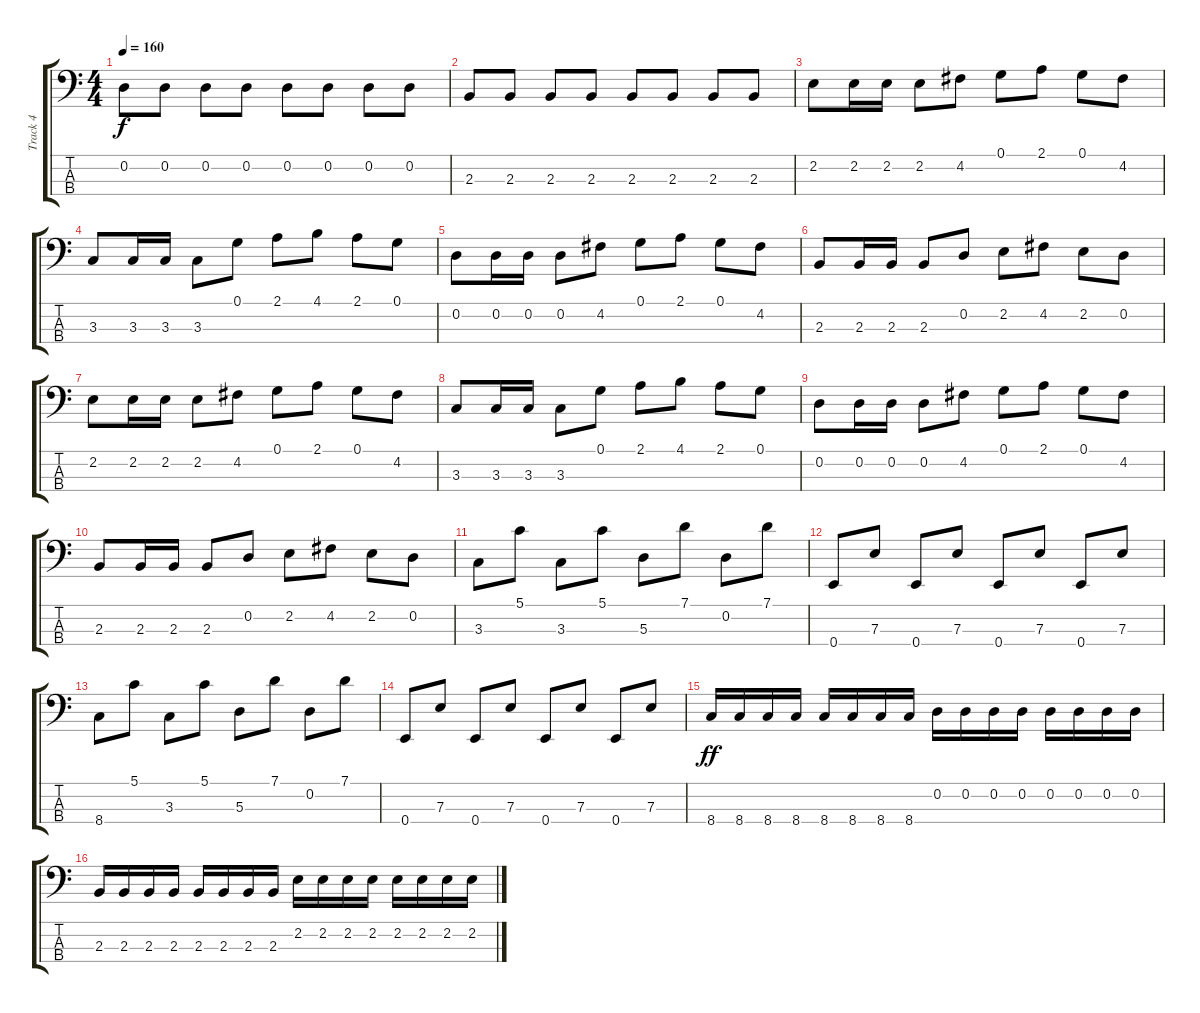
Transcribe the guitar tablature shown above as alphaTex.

\track ("Track 4" "Track 4") {instrument electricbasspick}
\staff {score tabs}
\tuning (G2 D2 A1 E1) {hide}
\ts (4 4)
\tempo 160
\clef f4
\ks c
0.2.8{dy f} 0.2.8 0.2.8 0.2.8 0.2.8 0.2.8 0.2.8 0.2.8 |
2.3.8 2.3.8 2.3.8 2.3.8 2.3.8 2.3.8 2.3.8 2.3.8 |
2.2.8 2.2.16 2.2.16 2.2.8 4.2.8 0.1.8 2.1.8 0.1.8 4.2.8 |
3.3.8 3.3.16 3.3.16 3.3.8 0.1.8 2.1.8 4.1.8 2.1.8 0.1.8 |
0.2.8 0.2.16 0.2.16 0.2.8 4.2.8 0.1.8 2.1.8 0.1.8 4.2.8 |
2.3.8 2.3.16 2.3.16 2.3.8 0.2.8 2.2.8 4.2.8 2.2.8 0.2.8 |
2.2.8 2.2.16 2.2.16 2.2.8 4.2.8 0.1.8 2.1.8 0.1.8 4.2.8 |
3.3.8 3.3.16 3.3.16 3.3.8 0.1.8 2.1.8 4.1.8 2.1.8 0.1.8 |
0.2.8 0.2.16 0.2.16 0.2.8 4.2.8 0.1.8 2.1.8 0.1.8 4.2.8 |
2.3.8 2.3.16 2.3.16 2.3.8 0.2.8 2.2.8 4.2.8 2.2.8 0.2.8 |
3.3.8 5.1.8 3.3.8 5.1.8 5.3.8 7.1.8 0.2.8 7.1.8 |
0.4.8 7.3.8 0.4.8 7.3.8 0.4.8 7.3.8 0.4.8 7.3.8 |
8.4.8 5.1.8 3.3.8 5.1.8 5.3.8 7.1.8 0.2.8 7.1.8 |
0.4.8 7.3.8 0.4.8 7.3.8 0.4.8 7.3.8 0.4.8 7.3.8 |
8.4.16{dy ff} 8.4.16 8.4.16 8.4.16 8.4.16 8.4.16 8.4.16 8.4.16 0.2.16 0.2.16 0.2.16 0.2.16 0.2.16 0.2.16 0.2.16 0.2.16 |
2.3.16 2.3.16 2.3.16 2.3.16 2.3.16 2.3.16 2.3.16 2.3.16 2.2.16 2.2.16 2.2.16 2.2.16 2.2.16 2.2.16 2.2.16 2.2.16
